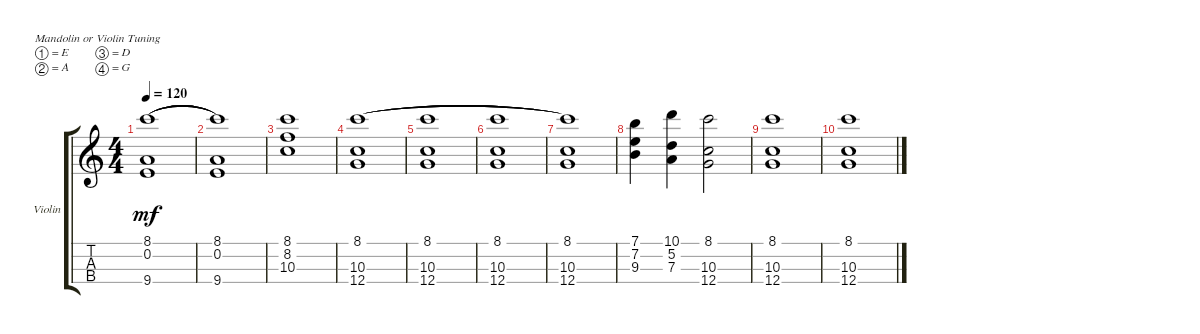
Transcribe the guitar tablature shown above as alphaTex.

\defaultSystemsLayout 4
\bracketExtendMode groupsimilarinstruments
\firstSystemTrackNameOrientation horizontal
\otherSystemsTrackNameOrientation horizontal
\track ("VIO Strings|Holding note" "Violin") {instrument violin}
\staff {score tabs}
\tuning (E5 A4 D4 G3)
\ts (4 4)
\tempo 120
\clef g2
\ks c
(0.2 8.1 9.4).1{dy mf legatoorigin} |
(0.2 8.1 9.4).1 |
(8.1 8.2 10.3).1 |
(8.1 10.3 12.4).1{legatoorigin} |
(8.1 10.3 12.4).1{legatoorigin} |
(8.1 10.3 12.4).1{legatoorigin} |
(8.1 10.3 12.4).1 |
(7.1 7.2 9.3).4 (10.1 5.2 7.3).4 (8.1 10.3 12.4).2 |
(8.1 10.3 12.4).1 |
(8.1 10.3 12.4).1
